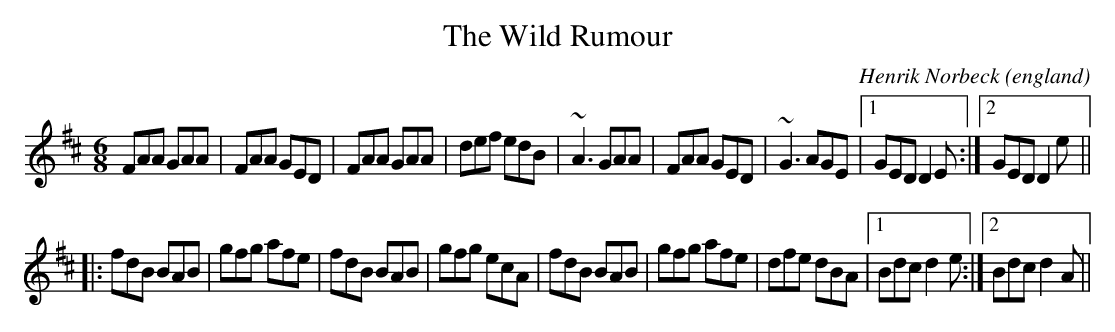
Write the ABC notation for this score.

X:1
T:Wild Rumour, The
O:england
C:Henrik Norbeck
M:6/8
K:D
FAA GAA|FAA GED|FAA GAA|def edB|~A3 GAA|FAA GED|~G3 AGE|1 GED D2E:|2 GED D2e||
|:fdB BAB|gfg afe|fdB BAB|gfg ecA|fdB BAB|gfg afe|dfe dBA|1 Bdc d2e:|2 Bdc d2A||
